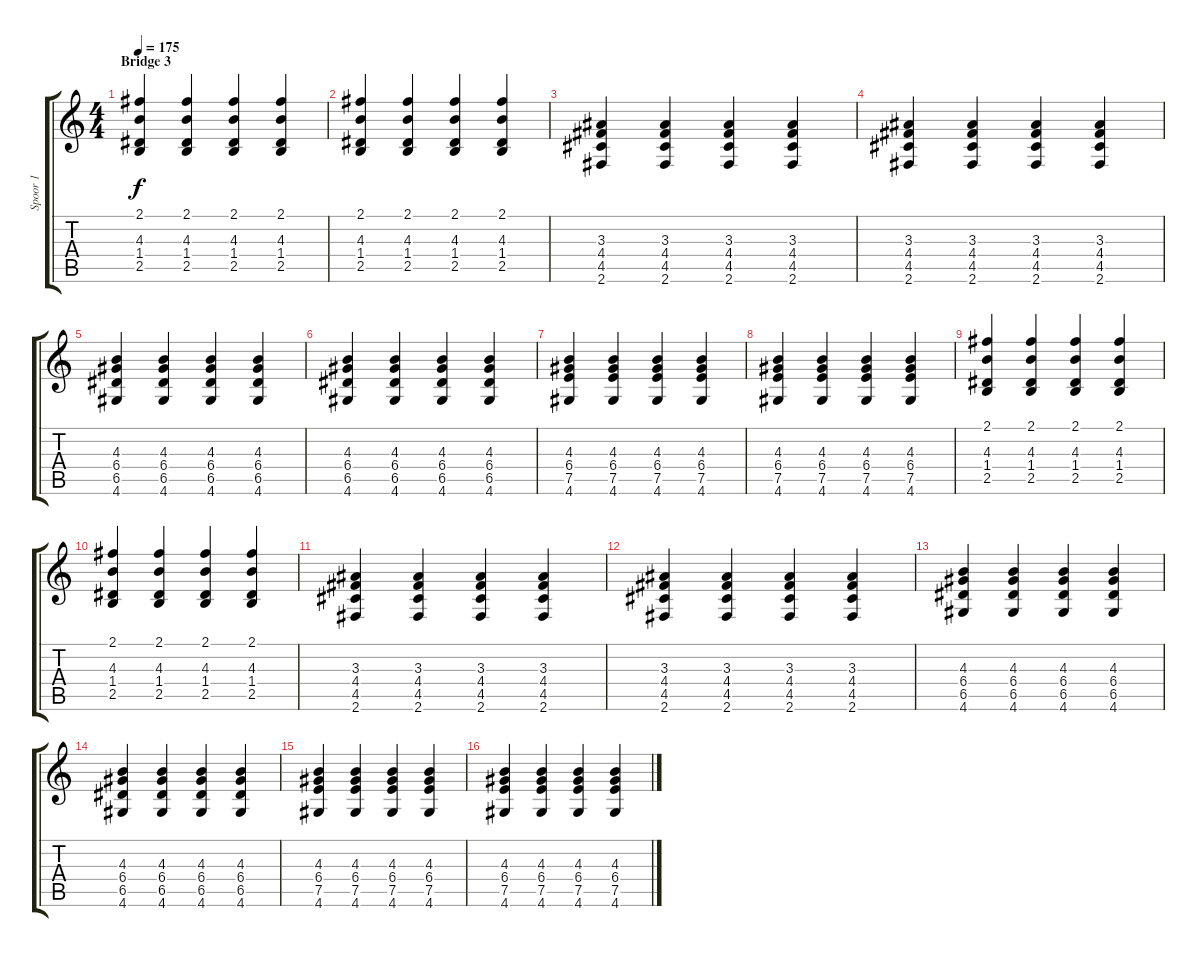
\track ("Spoor 1" "Spoor 1") {instrument electricguitarmuted}
\staff {score tabs}
\tuning (E4 B3 G3 D3 A2 E2) {hide}
\ts (4 4)
\section ("" "Bridge 3")
\tempo 175
\clef g2
\ks c
(2.1 4.3 1.4 2.5).4{dy f} (2.1 4.3 1.4 2.5).4 (2.1 4.3 1.4 2.5).4 (2.1 4.3 1.4 2.5).4 |
(2.1 4.3 1.4 2.5).4 (2.1 4.3 1.4 2.5).4 (2.1 4.3 1.4 2.5).4 (2.1 4.3 1.4 2.5).4 |
(3.3 4.4 4.5 2.6).4 (3.3 4.4 4.5 2.6).4 (3.3 4.4 4.5 2.6).4 (3.3 4.4 4.5 2.6).4 |
(3.3 4.4 4.5 2.6).4 (3.3 4.4 4.5 2.6).4 (3.3 4.4 4.5 2.6).4 (3.3 4.4 4.5 2.6).4 |
(4.3 6.4 6.5 4.6).4 (4.3 6.4 6.5 4.6).4 (4.3 6.4 6.5 4.6).4 (4.3 6.4 6.5 4.6).4 |
(4.3 6.4 6.5 4.6).4 (4.3 6.4 6.5 4.6).4 (4.3 6.4 6.5 4.6).4 (4.3 6.4 6.5 4.6).4 |
(4.3 6.4 7.5 4.6).4 (4.3 6.4 7.5 4.6).4 (4.3 6.4 7.5 4.6).4 (4.3 6.4 7.5 4.6).4 |
(4.3 6.4 7.5 4.6).4 (4.3 6.4 7.5 4.6).4 (4.3 6.4 7.5 4.6).4 (4.3 6.4 7.5 4.6).4 |
(2.1 4.3 1.4 2.5).4 (2.1 4.3 1.4 2.5).4 (2.1 4.3 1.4 2.5).4 (2.1 4.3 1.4 2.5).4 |
(2.1 4.3 1.4 2.5).4 (2.1 4.3 1.4 2.5).4 (2.1 4.3 1.4 2.5).4 (2.1 4.3 1.4 2.5).4 |
(3.3 4.4 4.5 2.6).4 (3.3 4.4 4.5 2.6).4 (3.3 4.4 4.5 2.6).4 (3.3 4.4 4.5 2.6).4 |
(3.3 4.4 4.5 2.6).4 (3.3 4.4 4.5 2.6).4 (3.3 4.4 4.5 2.6).4 (3.3 4.4 4.5 2.6).4 |
(4.3 6.4 6.5 4.6).4 (4.3 6.4 6.5 4.6).4 (4.3 6.4 6.5 4.6).4 (4.3 6.4 6.5 4.6).4 |
(4.3 6.4 6.5 4.6).4 (4.3 6.4 6.5 4.6).4 (4.3 6.4 6.5 4.6).4 (4.3 6.4 6.5 4.6).4 |
(4.3 6.4 7.5 4.6).4 (4.3 6.4 7.5 4.6).4 (4.3 6.4 7.5 4.6).4 (4.3 6.4 7.5 4.6).4 |
(4.3 6.4 7.5 4.6).4 (4.3 6.4 7.5 4.6).4 (4.3 6.4 7.5 4.6).4 (4.3 6.4 7.5 4.6).4
